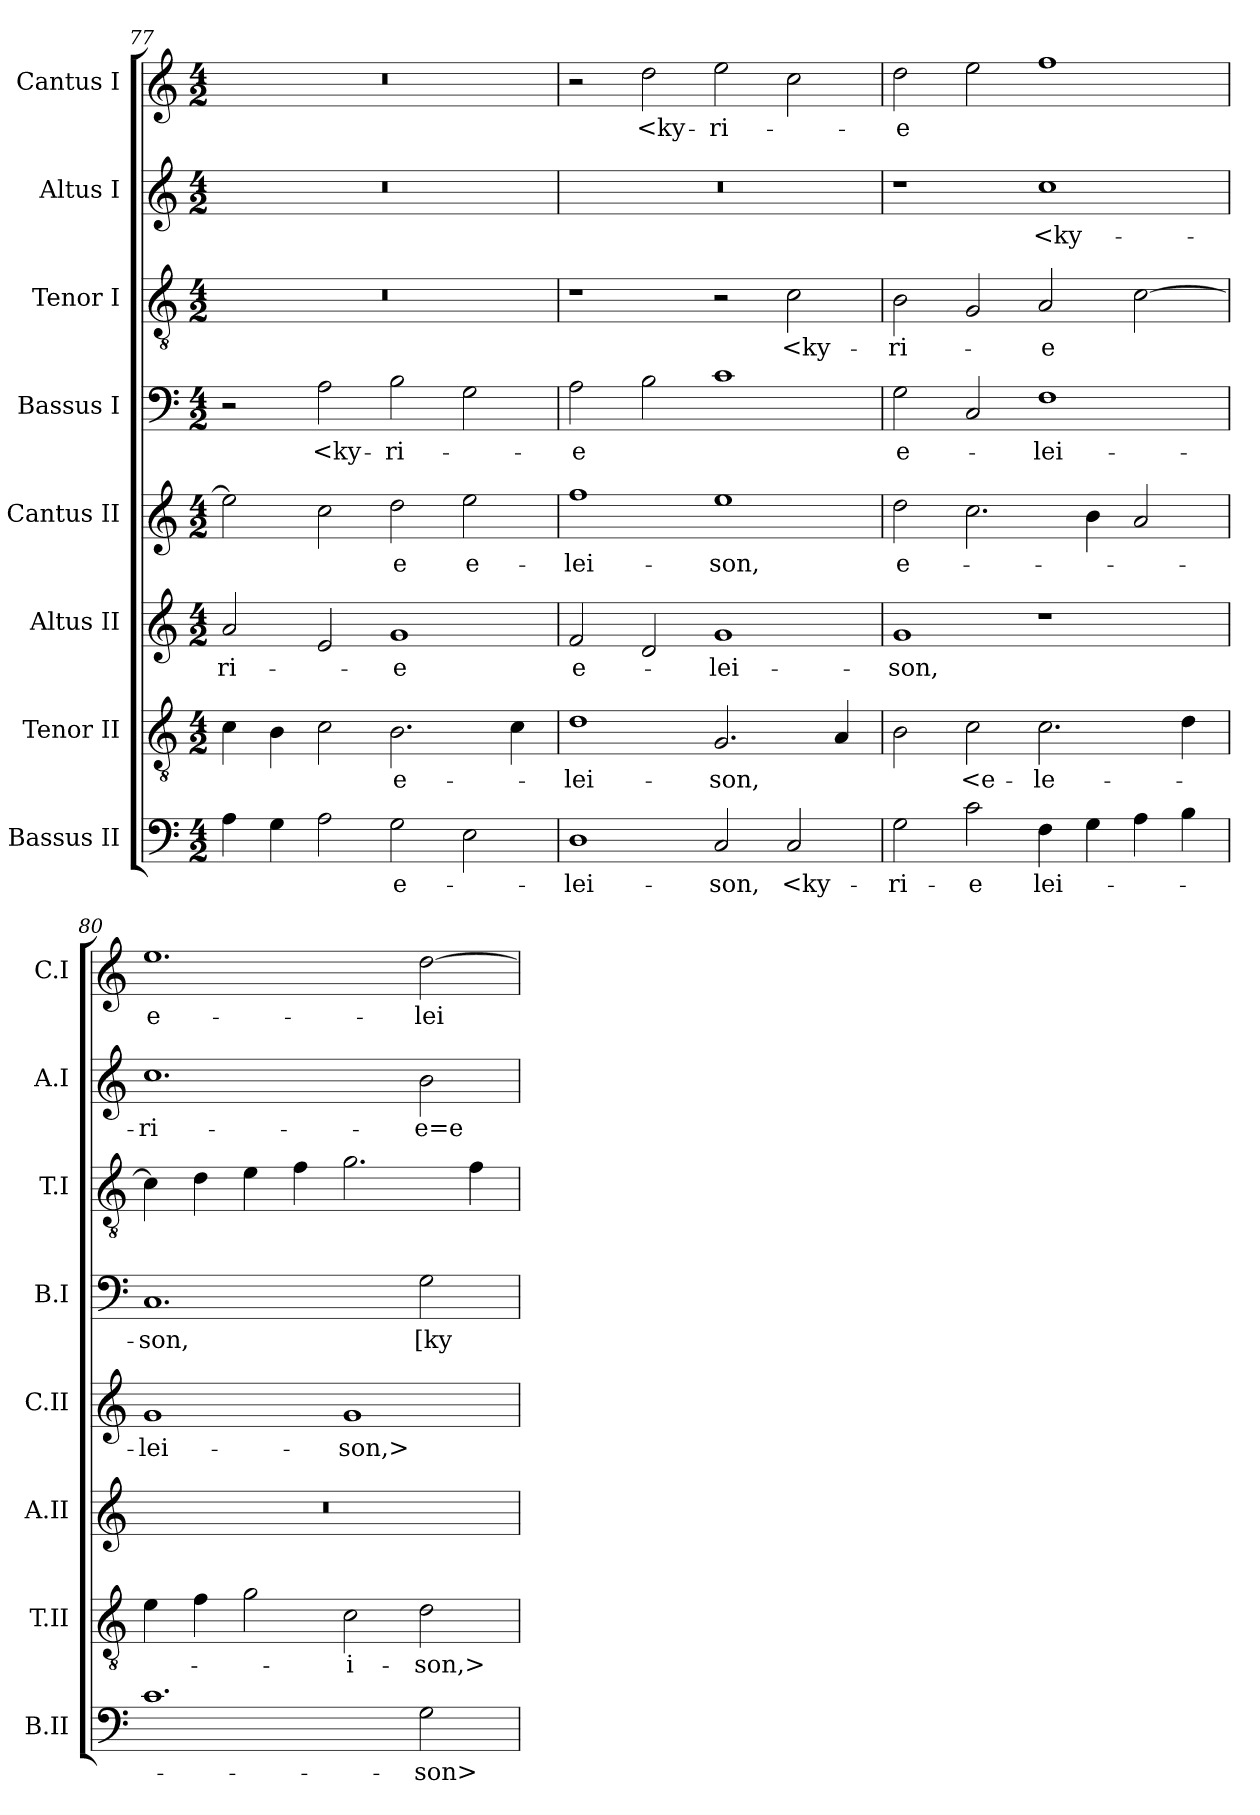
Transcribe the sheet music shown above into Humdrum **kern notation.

**kern	**text	**kern	**text	**kern	**text	**kern	**text	**kern	**text	**kern	**text	**kern	**text	**kern	**text
*part8	*part8	*part7	*part7	*part6	*part6	*part5	*part5	*part4	*part4	*part3	*part3	*part2	*part2	*part1	*part1
*staff8	*staff8	*staff7	*staff7	*staff6	*staff6	*staff5	*staff5	*staff4	*staff4	*staff3	*staff3	*staff2	*staff2	*staff1	*staff1
*I"Bassus II	*	*I"Tenor II	*	*I"Altus II	*	*I"Cantus II	*	*I"Bassus I	*	*I"Tenor I	*	*I"Altus I	*	*I"Cantus I	*
*I'B.II	*	*I'T.II	*	*I'A.II	*	*I'C.II	*	*I'B.I	*	*I'T.I	*	*I'A.I	*	*I'C.I	*
*clefF4	*	*clefGv2	*	*clefG2	*	*clefG2	*	*clefF4	*	*clefGv2	*	*clefG2	*	*clefG2	*
*	*	*ITrd7c12	*	*	*	*	*	*	*	*ITrd7c12	*	*	*	*	*
*k[]	*	*k[]	*	*k[]	*	*k[]	*	*k[]	*	*k[]	*	*k[]	*	*k[]	*
*C:	*	*C:	*	*C:	*	*C:	*	*C:	*	*C:	*	*C:	*	*C:	*
*M4/2	*	*M4/2	*	*M4/2	*	*M4/2	*	*M4/2	*	*M4/2	*	*M4/2	*	*M4/2	*
=77	=77	=77	=77	=77	=77	=77	=77	=77	=77	=77	=77	=77	=77	=77	=77
4A\	.	4C\	.	2a/	-ri-	2ee\]	.	2r	.	0r	.	0r	.	0r	.
4G\	.	4BB\	.	.	.	.	.	.	.	.	.	.	.	.	.
2A\	.	2C\	.	2e/	.	2cc\	.	2A\	<ky-	.	.	.	.	.	.
2G\	e-	2.BB\	e-	1g/	-e	2dd\	-e	2B\	-ri-	.	.	.	.	.	.
2E\	.	.	.	.	.	2ee\	e-	2G\	.	.	.	.	.	.	.
.	.	4C\	.	.	.	.	.	.	.	.	.	.	.	.	.
=78	=78	=78	=78	=78	=78	=78	=78	=78	=78	=78	=78	=78	=78	=78	=78
1D\	-lei-	1D\	-lei-	2f/	e-	1ff\	-lei-	2A\	-e	1r	.	0r	.	2r	.
.	.	.	.	2d/	.	.	.	2B\	.	.	.	.	.	2dd\	<ky-
2C/	-son,	2.GG/	-son,	1g/	-lei-	1ee\	-son,	1c\	.	2r	.	.	.	2ee\	-ri-
2C/	<ky-	.	.	.	.	.	.	.	.	2C\	<ky-	.	.	2cc\	.
.	.	4AA/	.	.	.	.	.	.	.	.	.	.	.	.	.
=79	=79	=79	=79	=79	=79	=79	=79	=79	=79	=79	=79	=79	=79	=79	=79
2G\	-ri-	2BB\	.	1g/	-son,	2dd\	e-	2G\	e-	2BB\	-ri-	1r	.	2dd\	-e
2c\	-e	2C\	<e-	.	.	2.cc\	.	2C/	.	2GG/	.	.	.	2ee\	.
4F\	lei-	2.C\	-le-	1r	.	.	.	1F\	-lei-	2AA/	-e	1cc\	<ky-	1ff\	.
4G\	.	.	.	.	.	4b\	.	.	.	.	.	.	.	.	.
4A\	.	.	.	.	.	2a/	.	.	.	[2C\	.	.	.	.	.
4B\	.	4D\	.	.	.	.	.	.	.	.	.	.	.	.	.
=80	=80	=80	=80	=80	=80	=80	=80	=80	=80	=80	=80	=80	=80	=80	=80
1.c\	.	4E\	.	0r	.	1g/	-lei-	1.C/	-son,	4C\]	.	1.cc\	-ri-	1.ee\	e-
.	.	4F\	.	.	.	.	.	.	.	4D\	.	.	.	.	.
.	.	2G\	.	.	.	.	.	.	.	4E\	.	.	.	.	.
.	.	.	.	.	.	.	.	.	.	4F\	.	.	.	.	.
.	.	2C\	-i-	.	.	1g/	-son,>	.	.	2.G\	.	.	.	.	.
2G\	-son>	2D\	-son,>	.	.	.	.	2G\	[ky-	.	.	2b\	-e=e-	[2dd\	-lei-
.	.	.	.	.	.	.	.	.	.	4F\	.	.	.	.	.
=	=	=	=	=	=	=	=	=	=	=	=	=	=	=	=
*-	*-	*-	*-	*-	*-	*-	*-	*-	*-	*-	*-	*-	*-	*-	*-
